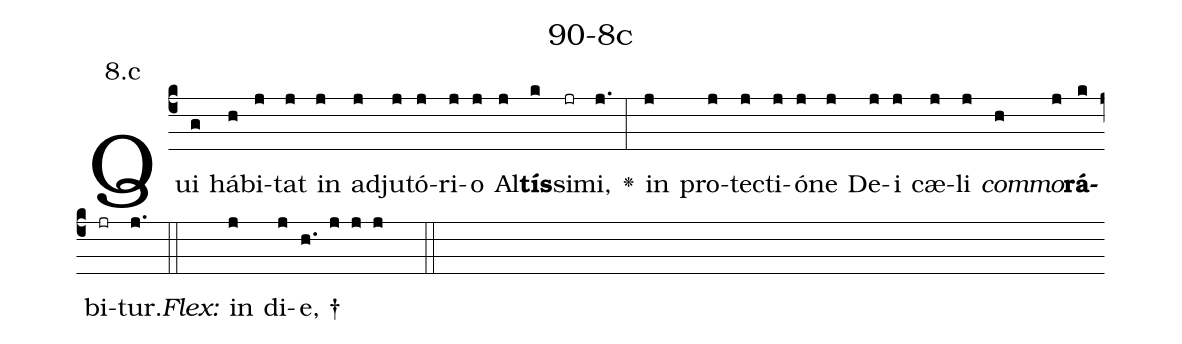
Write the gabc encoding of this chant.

name: 90-8c;
annotation: 8.c;
%%
(c4)Qui(g) há(h)bi(j)tat(j) in(j) ad(j)ju(j)tó(j)ri(j)o(j) Al(j)<b>tís</b>(k)si(jr)mi,(j.) <v>\greheightstar</v>(:) in(j) pro(j)tec(j)ti(j)ó(j)ne(j) De(j)i(j) cæ(j)li(j) <i>com</i>(h)<i>mo</i>(j)<b>rá</b>(k)bi(jr)tur.(j.) (::)
<i>Flex:</i>()  in(j) di(j)e, †(h. j j j  ::)

%E(j) u(j) o(h) u(j) a(k) e.(j.) (::)
